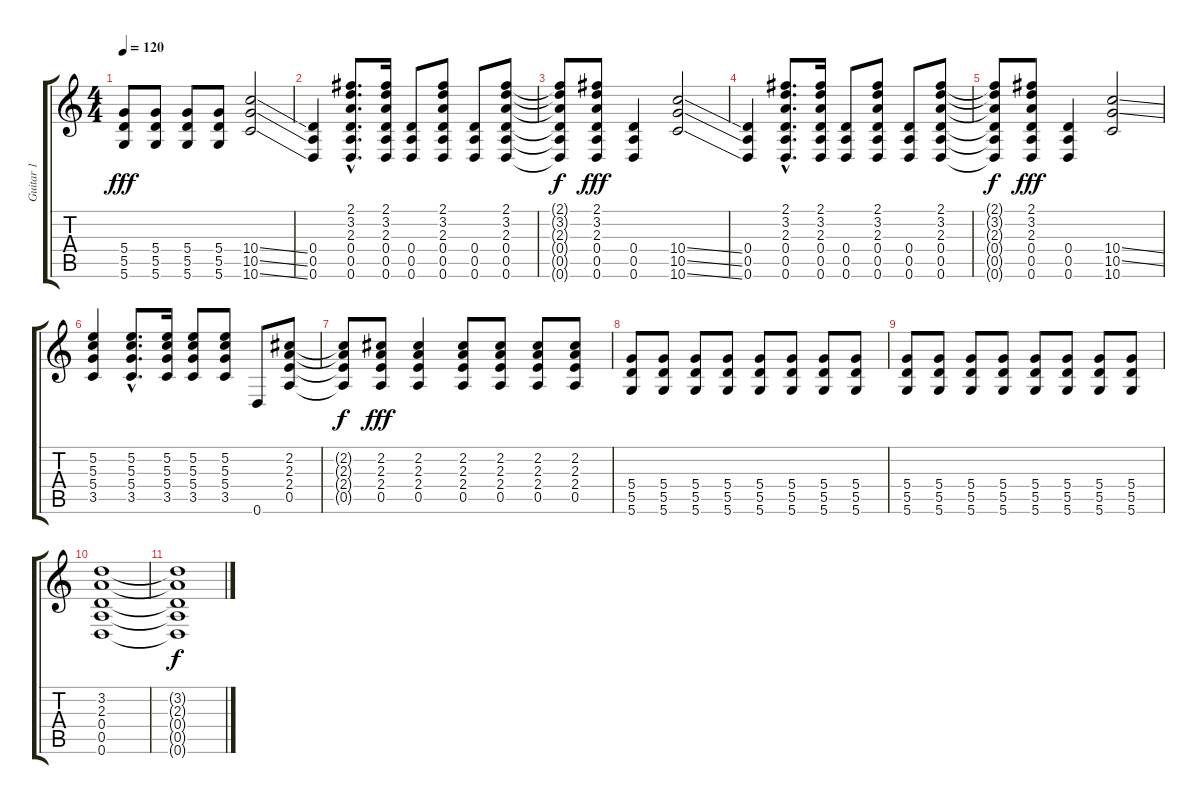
\track ("Guitar 1" "Guitar 1") {instrument distortionguitar}
\staff {score tabs}
\tuning (E4 B3 G3 D3 A2 D2) {hide}
\ts (4 4)
\tempo 120
\clef g2
\ks c
(5.4 5.5 5.6).8{dy fff} (5.4 5.5 5.6).8 (5.4 5.5 5.6).8 (5.4 5.5 5.6).8 (10.4{ss} 10.5{ss} 10.6{ss}).2 |
(0.4 0.5 0.6).4 (2.1{hac} 3.2{hac} 2.3{hac} 0.4{hac} 0.5{hac} 0.6{hac}).8{d} (2.1 3.2 2.3 0.4 0.5 0.6).16 (0.4 0.5 0.6).8 (2.1 3.2 2.3 0.4 0.5 0.6).8 (0.4 0.5 0.6).8 (2.1 3.2 2.3 0.4 0.5 0.6).8 |
(2.1{t} 3.2{t} 2.3{t} 0.4{t} 0.5{t} 0.6{t}).8{dy f} (2.1 3.2 2.3 0.4 0.5 0.6).8{dy fff} (0.4 0.5 0.6).4 (10.4{ss} 10.5{ss} 10.6{ss}).2 |
(0.4 0.5 0.6).4 (2.1{hac} 3.2{hac} 2.3{hac} 0.4{hac} 0.5{hac} 0.6{hac}).8{d} (2.1 3.2 2.3 0.4 0.5 0.6).16 (0.4 0.5 0.6).8 (2.1 3.2 2.3 0.4 0.5 0.6).8 (0.4 0.5 0.6).8 (2.1 3.2 2.3 0.4 0.5 0.6).8 |
(2.1{t} 3.2{t} 2.3{t} 0.4{t} 0.5{t} 0.6{t}).8{dy f} (2.1 3.2 2.3 0.4 0.5 0.6).8{dy fff} (0.4 0.5 0.6).4 (10.4{ss} 10.5{ss} 10.6).2 |
(5.2 5.3 5.4 3.5).4 (5.2{hac} 5.3{hac} 5.4{hac} 3.5{hac}).8{d} (5.2 5.3 5.4 3.5).16 (5.2 5.3 5.4 3.5).8 (5.2 5.3 5.4 3.5).8 0.6.8 (2.2 2.3 2.4 0.5).8 |
(2.2{t} 2.3{t} 2.4{t} 0.5{t}).8{dy f} (2.2 2.3 2.4 0.5).8{dy fff} (2.2 2.3 2.4 0.5).4 (2.2 2.3 2.4 0.5).8 (2.2 2.3 2.4 0.5).8 (2.2 2.3 2.4 0.5).8 (2.2 2.3 2.4 0.5).8 |
(5.4 5.5 5.6).8 (5.4 5.5 5.6).8 (5.4 5.5 5.6).8 (5.4 5.5 5.6).8 (5.4 5.5 5.6).8 (5.4 5.5 5.6).8 (5.4 5.5 5.6).8 (5.4 5.5 5.6).8 |
(5.4 5.5 5.6).8 (5.4 5.5 5.6).8 (5.4 5.5 5.6).8 (5.4 5.5 5.6).8 (5.4 5.5 5.6).8 (5.4 5.5 5.6).8 (5.4 5.5 5.6).8 (5.4 5.5 5.6).8 |
(3.2 2.3 0.4 0.5 0.6).1 |
(3.2{t} 2.3{t} 0.4{t} 0.5{t} 0.6{t}).1{dy f}
